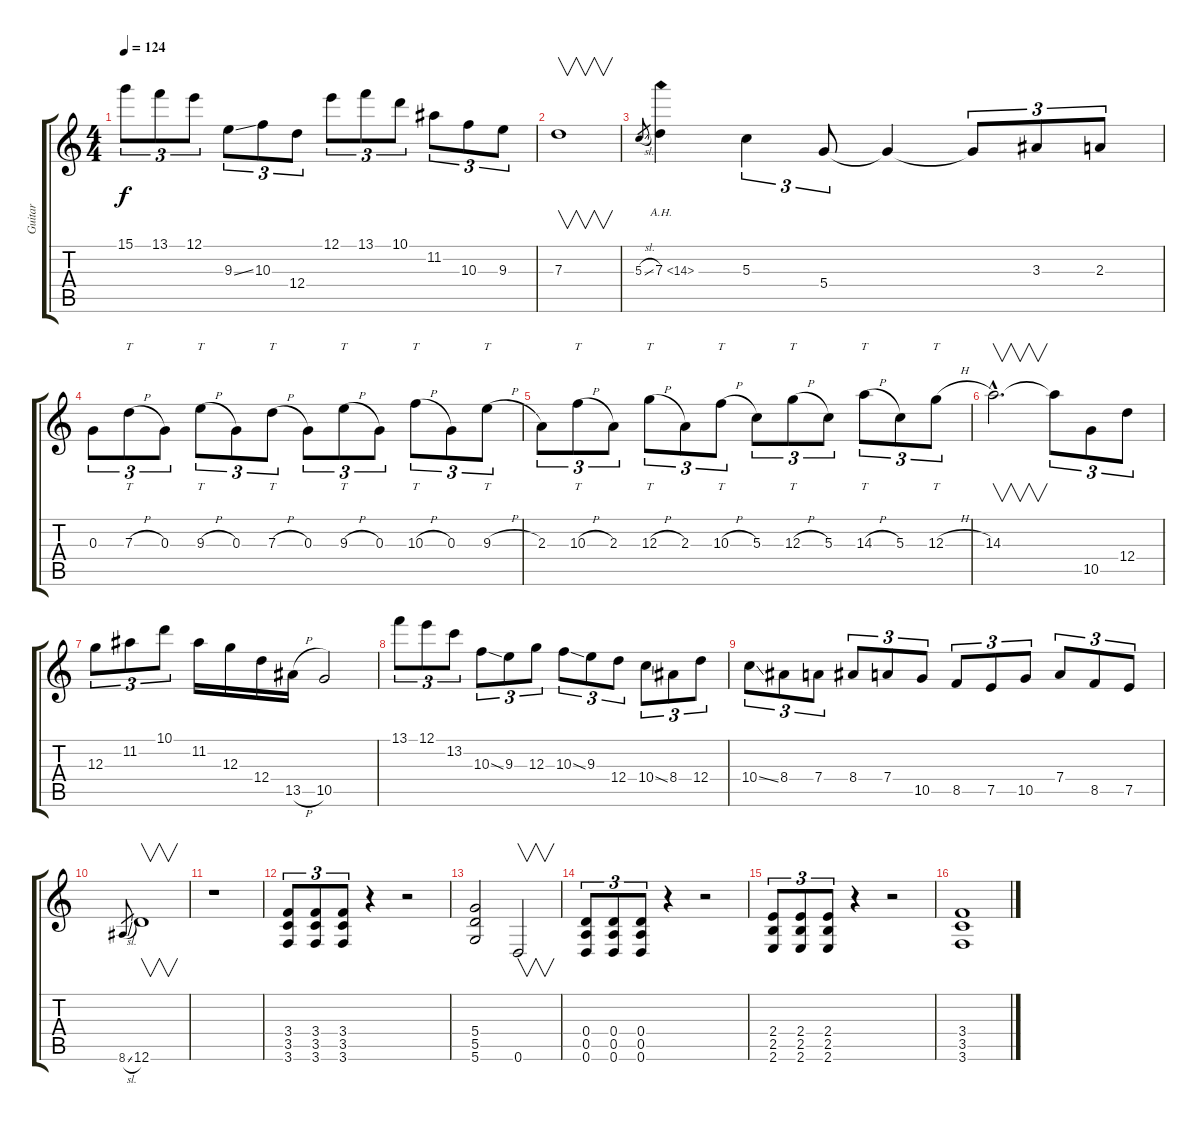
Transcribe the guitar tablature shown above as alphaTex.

\track ("Guitar" "Guitar") {instrument distortionguitar}
\staff {score tabs}
\tuning (E4 B3 G3 D3 A2 D2) {hide}
\ts (4 4)
\tempo 124
\clef g2
\ks c
15.1.8{tu (3 2) dy f} 13.1.8{tu (3 2)} 12.1.8{tu (3 2)} 9.3{ss}.8{tu (3 2)} 10.3.8{tu (3 2)} 12.4.8{tu (3 2)} 12.1.8{tu (3 2)} 13.1.8{tu (3 2)} 10.1.8{tu (3 2)} 11.2.8{tu (3 2)} 10.3.8{tu (3 2)} 9.3.8{tu (3 2)} |
7.3.1{v} |
5.3{sl}.8{gr} 7.3{ah 7}.4 5.3.4{tu (3 2)} 5.4.8{tu (3 2)} 5.4{t}.4 5.4{t}.8{tu (3 2)} 3.3.8{tu (3 2)} 2.3.8{tu (3 2)} |
0.3.8{tu (3 2)} 7.3{h}.8{tt tu (3 2)} 0.3.8{tu (3 2)} 9.3{h}.8{tt tu (3 2)} 0.3.8{tu (3 2)} 7.3{h}.8{tt tu (3 2)} 0.3.8{tu (3 2)} 9.3{h}.8{tt tu (3 2)} 0.3.8{tu (3 2)} 10.3{h}.8{tt tu (3 2)} 0.3.8{tu (3 2)} 9.3{h}.8{tt tu (3 2)} |
2.3.8{tu (3 2)} 10.3{h}.8{tt tu (3 2)} 2.3.8{tu (3 2)} 12.3{h}.8{tt tu (3 2)} 2.3.8{tu (3 2)} 10.3{h}.8{tt tu (3 2)} 5.3.8{tu (3 2)} 12.3{h}.8{tt tu (3 2)} 5.3.8{tu (3 2)} 14.3{h}.8{tt tu (3 2)} 5.3.8{tu (3 2)} 12.3{h}.8{tt tu (3 2)} |
14.3{hac}.2{v d} 14.3{t}.8{tu (3 2)} 10.5.8{tu (3 2)} 12.4.8{tu (3 2)} |
12.3.8{tu (3 2)} 11.2.8{tu (3 2)} 10.1.8{tu (3 2)} 11.2.16 12.3.16 12.4.16 13.5{h}.16 10.5.2 |
13.1.8{tu (3 2)} 12.1.8{tu (3 2)} 13.2.8{tu (3 2)} 10.3{ss}.8{tu (3 2)} 9.3.8{tu (3 2)} 12.3.8{tu (3 2)} 10.3{ss}.8{tu (3 2)} 9.3.8{tu (3 2)} 12.4.8{tu (3 2)} 10.4{ss}.8{tu (3 2)} 8.4.8{tu (3 2)} 12.4.8{tu (3 2)} |
10.4{ss}.8{tu (3 2)} 8.4.8{tu (3 2)} 7.4.8{tu (3 2)} 8.4.8{tu (3 2)} 7.4.8{tu (3 2)} 10.5.8{tu (3 2)} 8.5.8{tu (3 2)} 7.5.8{tu (3 2)} 10.5.8{tu (3 2)} 7.4.8{tu (3 2)} 8.5.8{tu (3 2)} 7.5.8{tu (3 2)} |
8.6{sl}.8{gr} 12.6.1{v} |
r.1 |
(3.4 3.5 3.6).8{tu (3 2) volume 13 balance 16} (3.4 3.5 3.6).8{tu (3 2)} (3.4 3.5 3.6).8{tu (3 2)} r.4 r.2 |
(5.4 5.5 5.6).2 0.6.2{v} |
(0.4 0.5 0.6).8{tu (3 2)} (0.4 0.5 0.6).8{tu (3 2)} (0.4 0.5 0.6).8{tu (3 2)} r.4 r.2 |
(2.4 2.5 2.6).8{tu (3 2)} (2.4 2.5 2.6).8{tu (3 2)} (2.4 2.5 2.6).8{tu (3 2)} r.4 r.2 |
(3.4 3.5 3.6).1
